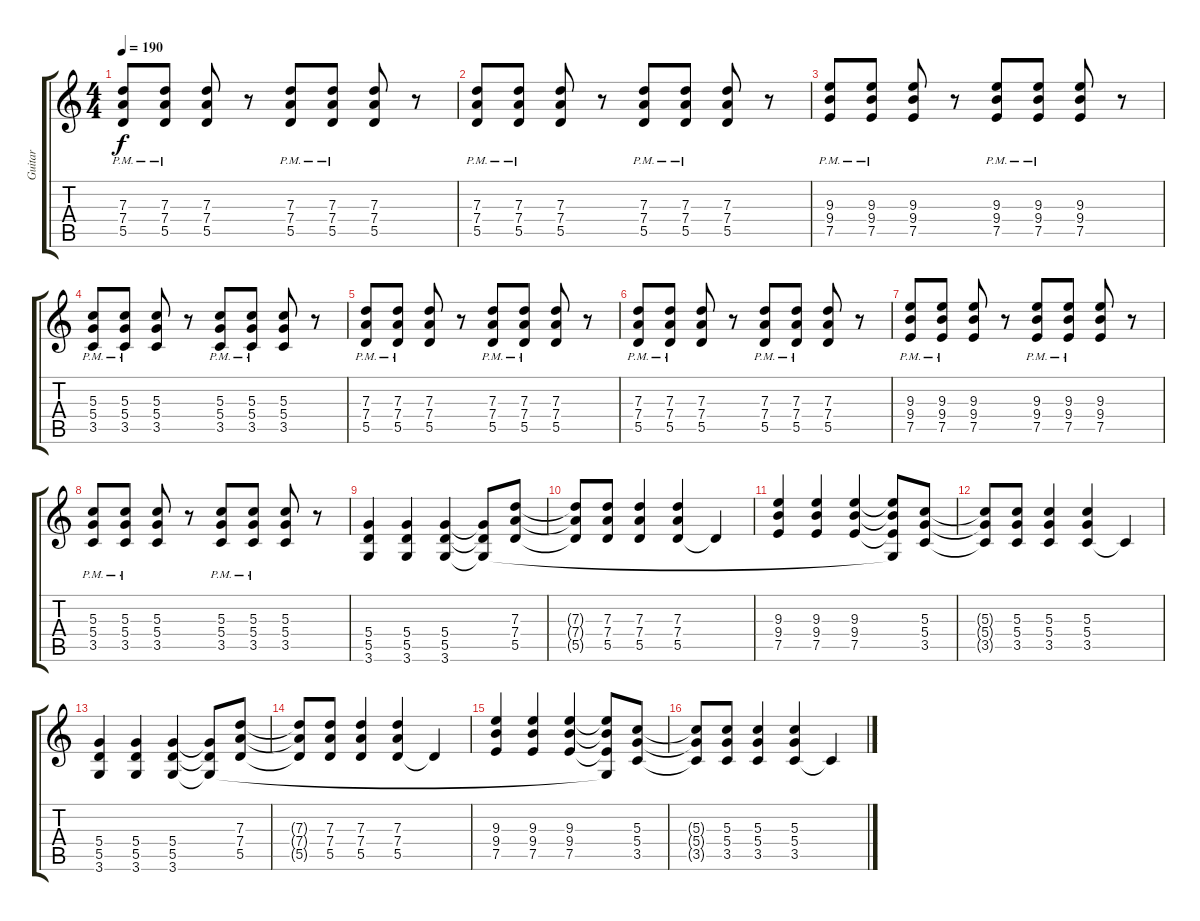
\track ("Guitar" "Guitar") {instrument distortionguitar}
\staff {score tabs}
\tuning (E4 B3 G3 D3 A2 E2) {hide}
\ts (4 4)
\tempo 190
\clef g2
\ks c
(7.3{pm} 7.4 5.5).8{dy f} (7.3{pm} 7.4 5.5).8 (7.3 7.4 5.5).8 r.8 (7.3{pm} 7.4 5.5).8 (7.3{pm} 7.4 5.5).8 (7.3 7.4 5.5).8 r.8 |
(7.3{pm} 7.4 5.5).8 (7.3{pm} 7.4 5.5).8 (7.3 7.4 5.5).8 r.8 (7.3{pm} 7.4 5.5).8 (7.3{pm} 7.4 5.5).8 (7.3 7.4 5.5).8 r.8 |
(9.3{pm} 9.4 7.5).8 (9.3{pm} 9.4 7.5).8 (9.3 9.4 7.5).8 r.8 (9.3{pm} 9.4 7.5).8 (9.3{pm} 9.4 7.5).8 (9.3 9.4 7.5).8 r.8 |
(5.3{pm} 5.4 3.5).8 (5.3{pm} 5.4 3.5).8 (5.3 5.4 3.5).8 r.8 (5.3{pm} 5.4 3.5).8 (5.3{pm} 5.4 3.5).8 (5.3 5.4 3.5).8 r.8 |
(7.3{pm} 7.4 5.5).8 (7.3{pm} 7.4 5.5).8 (7.3 7.4 5.5).8 r.8 (7.3{pm} 7.4 5.5).8 (7.3{pm} 7.4 5.5).8 (7.3 7.4 5.5).8 r.8 |
(7.3{pm} 7.4 5.5).8 (7.3{pm} 7.4 5.5).8 (7.3 7.4 5.5).8 r.8 (7.3{pm} 7.4 5.5).8 (7.3{pm} 7.4 5.5).8 (7.3 7.4 5.5).8 r.8 |
(9.3{pm} 9.4 7.5).8 (9.3{pm} 9.4 7.5).8 (9.3 9.4 7.5).8 r.8 (9.3{pm} 9.4 7.5).8 (9.3{pm} 9.4 7.5).8 (9.3 9.4 7.5).8 r.8 |
(5.3{pm} 5.4 3.5).8 (5.3{pm} 5.4 3.5).8 (5.3 5.4 3.5).8 r.8 (5.3{pm} 5.4 3.5).8 (5.3{pm} 5.4 3.5).8 (5.3 5.4 3.5).8 r.8 |
(5.4 5.5 3.6).4 (5.4 5.5 3.6).4 (5.4 5.5 3.6).4 (5.4{t} 5.5{t} 3.6{t}).8 (7.3 7.4 5.5).8 |
(7.3{t} 7.4{t} 5.5{t}).8 (7.3 7.4 5.5).8 (7.3 7.4 5.5).4 (7.3 7.4 5.5).4 5.5{t}.4 |
(9.3 9.4 7.5).4 (9.3 9.4 7.5).4 (9.3 9.4 7.5).4 (9.3{t} 9.4{t} 7.5{t} 3.6{t}).8 (5.3 5.4 3.5).8 |
(5.3{t} 5.4{t} 3.5{t}).8 (5.3 5.4 3.5).8 (5.3 5.4 3.5).4 (5.3 5.4 3.5).4 3.5{t}.4 |
(5.4 5.5 3.6).4 (5.4 5.5 3.6).4 (5.4 5.5 3.6).4 (5.4{t} 5.5{t} 3.6{t}).8 (7.3 7.4 5.5).8 |
(7.3{t} 7.4{t} 5.5{t}).8 (7.3 7.4 5.5).8 (7.3 7.4 5.5).4 (7.3 7.4 5.5).4 5.5{t}.4 |
(9.3 9.4 7.5).4 (9.3 9.4 7.5).4 (9.3 9.4 7.5).4 (9.3{t} 9.4{t} 7.5{t} 3.6{t}).8 (5.3 5.4 3.5).8 |
(5.3{t} 5.4{t} 3.5{t}).8 (5.3 5.4 3.5).8 (5.3 5.4 3.5).4 (5.3 5.4 3.5).4 3.5{t}.4
